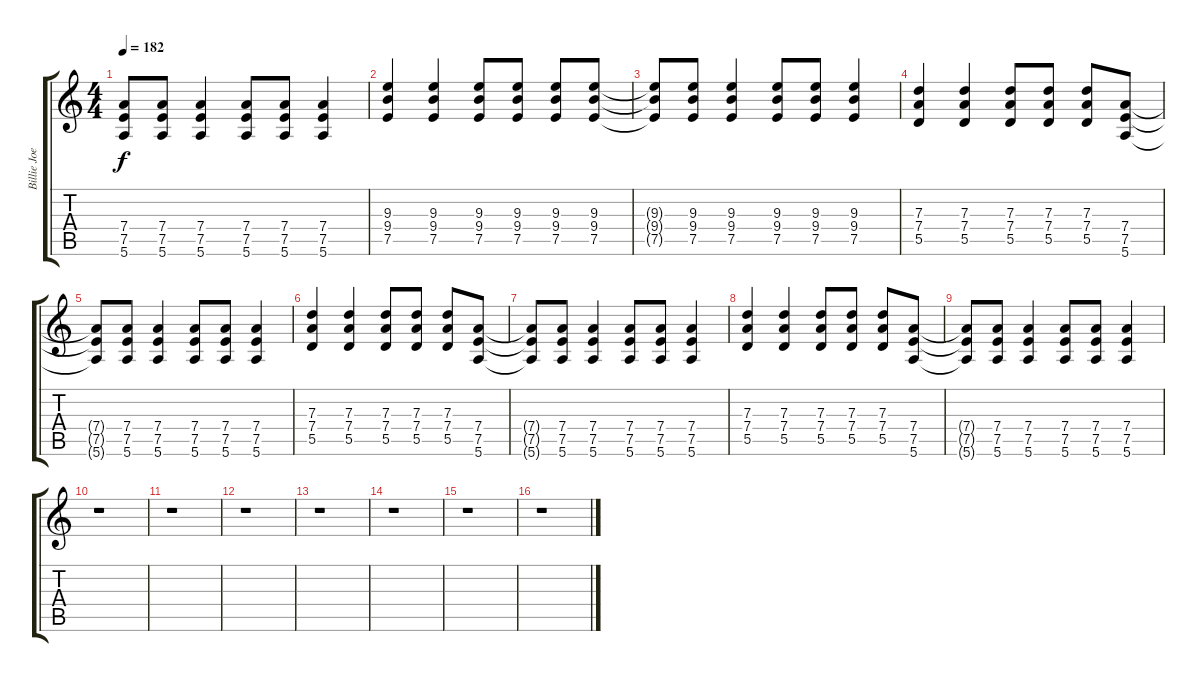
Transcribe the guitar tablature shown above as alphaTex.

\track ("Billie Joe(Guitar 1)" "Billie Joe") {instrument overdrivenguitar}
\staff {score tabs}
\tuning (E4 B3 G3 D3 A2 E2) {hide}
\ts (4 4)
\tempo 182
\clef g2
\ks c
(7.4{t} 7.5{t} 5.6{t}).8{dy f} (7.4 7.5 5.6).8 (7.4 7.5 5.6).4 (7.4 7.5 5.6).8 (7.4 7.5 5.6).8 (7.4 7.5 5.6).4 |
(9.3 9.4 7.5).4 (9.3 9.4 7.5).4 (9.3 9.4 7.5).8 (9.3 9.4 7.5).8 (9.3 9.4 7.5).8 (9.3 9.4 7.5).8 |
(9.3{t} 9.4{t} 7.5{t}).8 (9.3 9.4 7.5).8 (9.3 9.4 7.5).4 (9.3 9.4 7.5).8 (9.3 9.4 7.5).8 (9.3 9.4 7.5).4 |
(7.3 7.4 5.5).4 (7.3 7.4 5.5).4 (7.3 7.4 5.5).8 (7.3 7.4 5.5).8 (7.3 7.4 5.5).8 (7.4 7.5 5.6).8 |
(7.4{t} 7.5{t} 5.6{t}).8 (7.4 7.5 5.6).8 (7.4 7.5 5.6).4 (7.4 7.5 5.6).8 (7.4 7.5 5.6).8 (7.4 7.5 5.6).4 |
(7.3 7.4 5.5).4 (7.3 7.4 5.5).4 (7.3 7.4 5.5).8 (7.3 7.4 5.5).8 (7.3 7.4 5.5).8 (7.4 7.5 5.6).8 |
(7.4{t} 7.5{t} 5.6{t}).8 (7.4 7.5 5.6).8 (7.4 7.5 5.6).4 (7.4 7.5 5.6).8 (7.4 7.5 5.6).8 (7.4 7.5 5.6).4 |
(7.3 7.4 5.5).4 (7.3 7.4 5.5).4 (7.3 7.4 5.5).8 (7.3 7.4 5.5).8 (7.3 7.4 5.5).8 (7.4 7.5 5.6).8 |
(7.4{t} 7.5{t} 5.6{t}).8 (7.4 7.5 5.6).8 (7.4 7.5 5.6).4 (7.4 7.5 5.6).8 (7.4 7.5 5.6).8 (7.4 7.5 5.6).4 |
r.1 |
r.1 |
r.1 |
r.1 |
r.1 |
r.1 |
r.1
